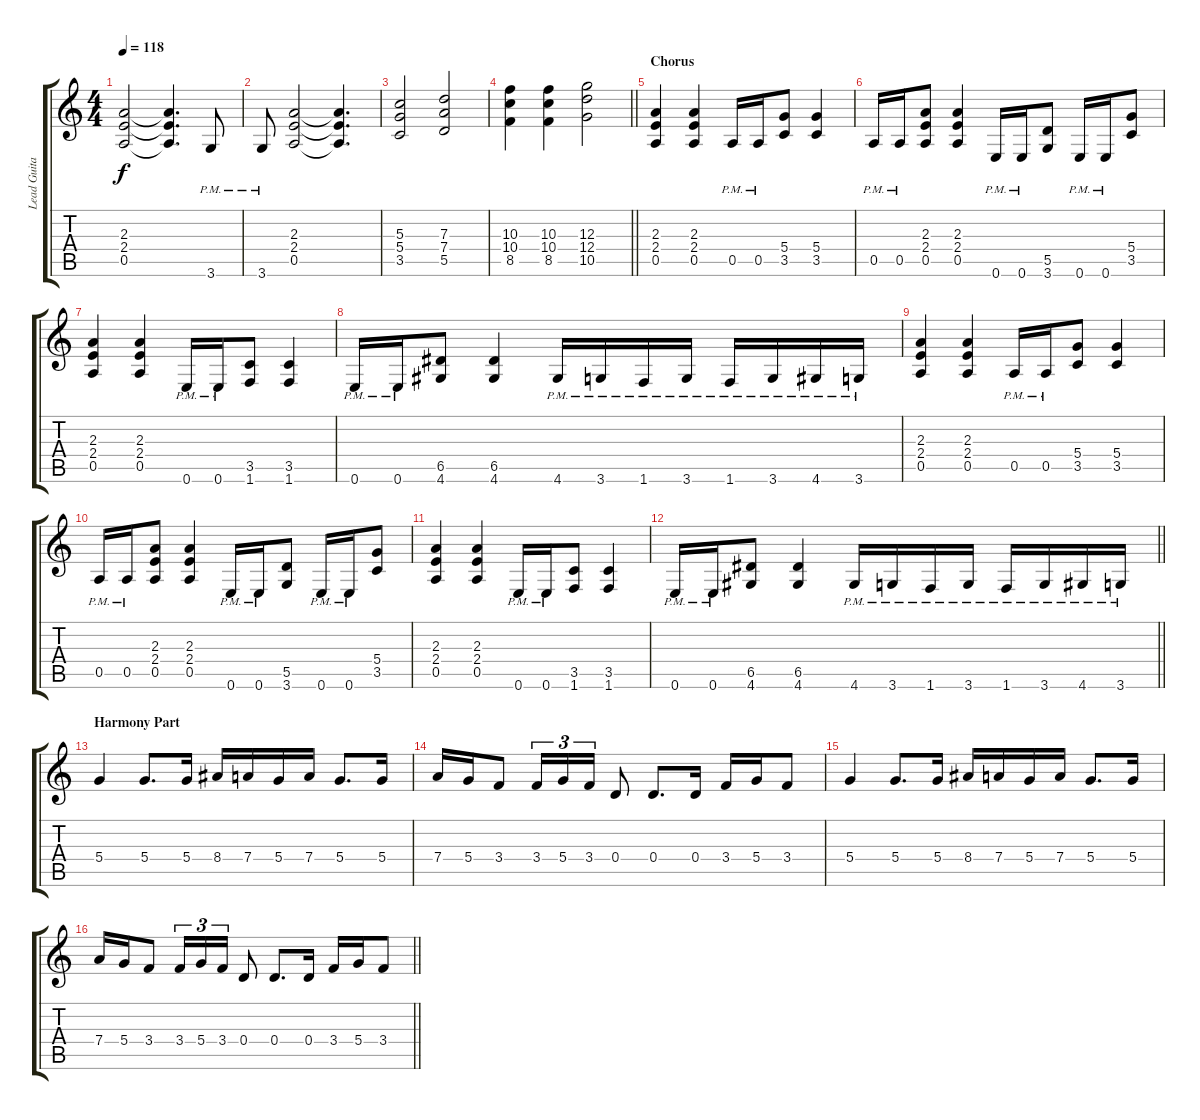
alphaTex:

\track ("Lead Guitar" "Lead Guita") {instrument overdrivenguitar}
\staff {score tabs}
\tuning (E4 B3 G3 D3 A2 E2) {hide}
\ts (4 4)
\tempo 118
\clef g2
\ks c
(2.3 2.4 0.5).2{dy f} (2.3{t} 2.4{t} 0.5{t}).4{d} 3.6{pm}.8 |
3.6{pm}.8 (2.3 2.4 0.5).2 (2.3{t} 2.4{t} 0.5{t}).4{d} |
(5.3 5.4 3.5).2 (7.3 7.4 5.5).2 |
\barLineRight lightlight
(10.3 10.4 8.5).4 (10.3 10.4 8.5).4 (12.3 12.4 10.5).2 |
\section ("" "Chorus")
(2.3 2.4 0.5).4 (2.3 2.4 0.5).4 0.5{pm}.16 0.5{pm}.16 (5.4 3.5).8 (5.4 3.5).4 |
0.5{pm}.16 0.5{pm}.16 (2.3 2.4 0.5).8 (2.3 2.4 0.5).4 0.6{pm}.16 0.6{pm}.16 (5.5 3.6).8 0.6{pm}.16 0.6{pm}.16 (5.4 3.5).8 |
(2.3 2.4 0.5).4 (2.3 2.4 0.5).4 0.6{pm}.16 0.6{pm}.16 (3.5 1.6).8 (3.5 1.6).4 |
0.6{pm}.16 0.6{pm}.16 (6.5 4.6).8 (6.5 4.6).4 4.6{pm}.16 3.6{pm}.16 1.6{pm}.16 3.6{pm}.16 1.6{pm}.16 3.6{pm}.16 4.6{pm}.16 3.6{pm}.16 |
(2.3 2.4 0.5).4 (2.3 2.4 0.5).4 0.5{pm}.16 0.5{pm}.16 (5.4 3.5).8 (5.4 3.5).4 |
0.5{pm}.16 0.5{pm}.16 (2.3 2.4 0.5).8 (2.3 2.4 0.5).4 0.6{pm}.16 0.6{pm}.16 (5.5 3.6).8 0.6{pm}.16 0.6{pm}.16 (5.4 3.5).8 |
(2.3 2.4 0.5).4 (2.3 2.4 0.5).4 0.6{pm}.16 0.6{pm}.16 (3.5 1.6).8 (3.5 1.6).4 |
\barLineRight lightlight
0.6{pm}.16 0.6{pm}.16 (6.5 4.6).8 (6.5 4.6).4 4.6{pm}.16 3.6{pm}.16 1.6{pm}.16 3.6{pm}.16 1.6{pm}.16 3.6{pm}.16 4.6{pm}.16 3.6{pm}.16 |
\section ("" "Harmony Part")
5.4.4 5.4.8{d} 5.4.16 8.4.16 7.4.16 5.4.16 7.4.16 5.4.8{d} 5.4.16 |
7.4.16 5.4.16 3.4.8 3.4.16{tu (3 2)} 5.4.16{tu (3 2)} 3.4.16{tu (3 2)} 0.4.8 0.4.8{d} 0.4.16 3.4.16 5.4.16 3.4.8 |
5.4.4 5.4.8{d} 5.4.16 8.4.16 7.4.16 5.4.16 7.4.16 5.4.8{d} 5.4.16 |
\barLineRight lightlight
7.4.16 5.4.16 3.4.8 3.4.16{tu (3 2)} 5.4.16{tu (3 2)} 3.4.16{tu (3 2)} 0.4.8 0.4.8{d} 0.4.16 3.4.16 5.4.16 3.4.8
